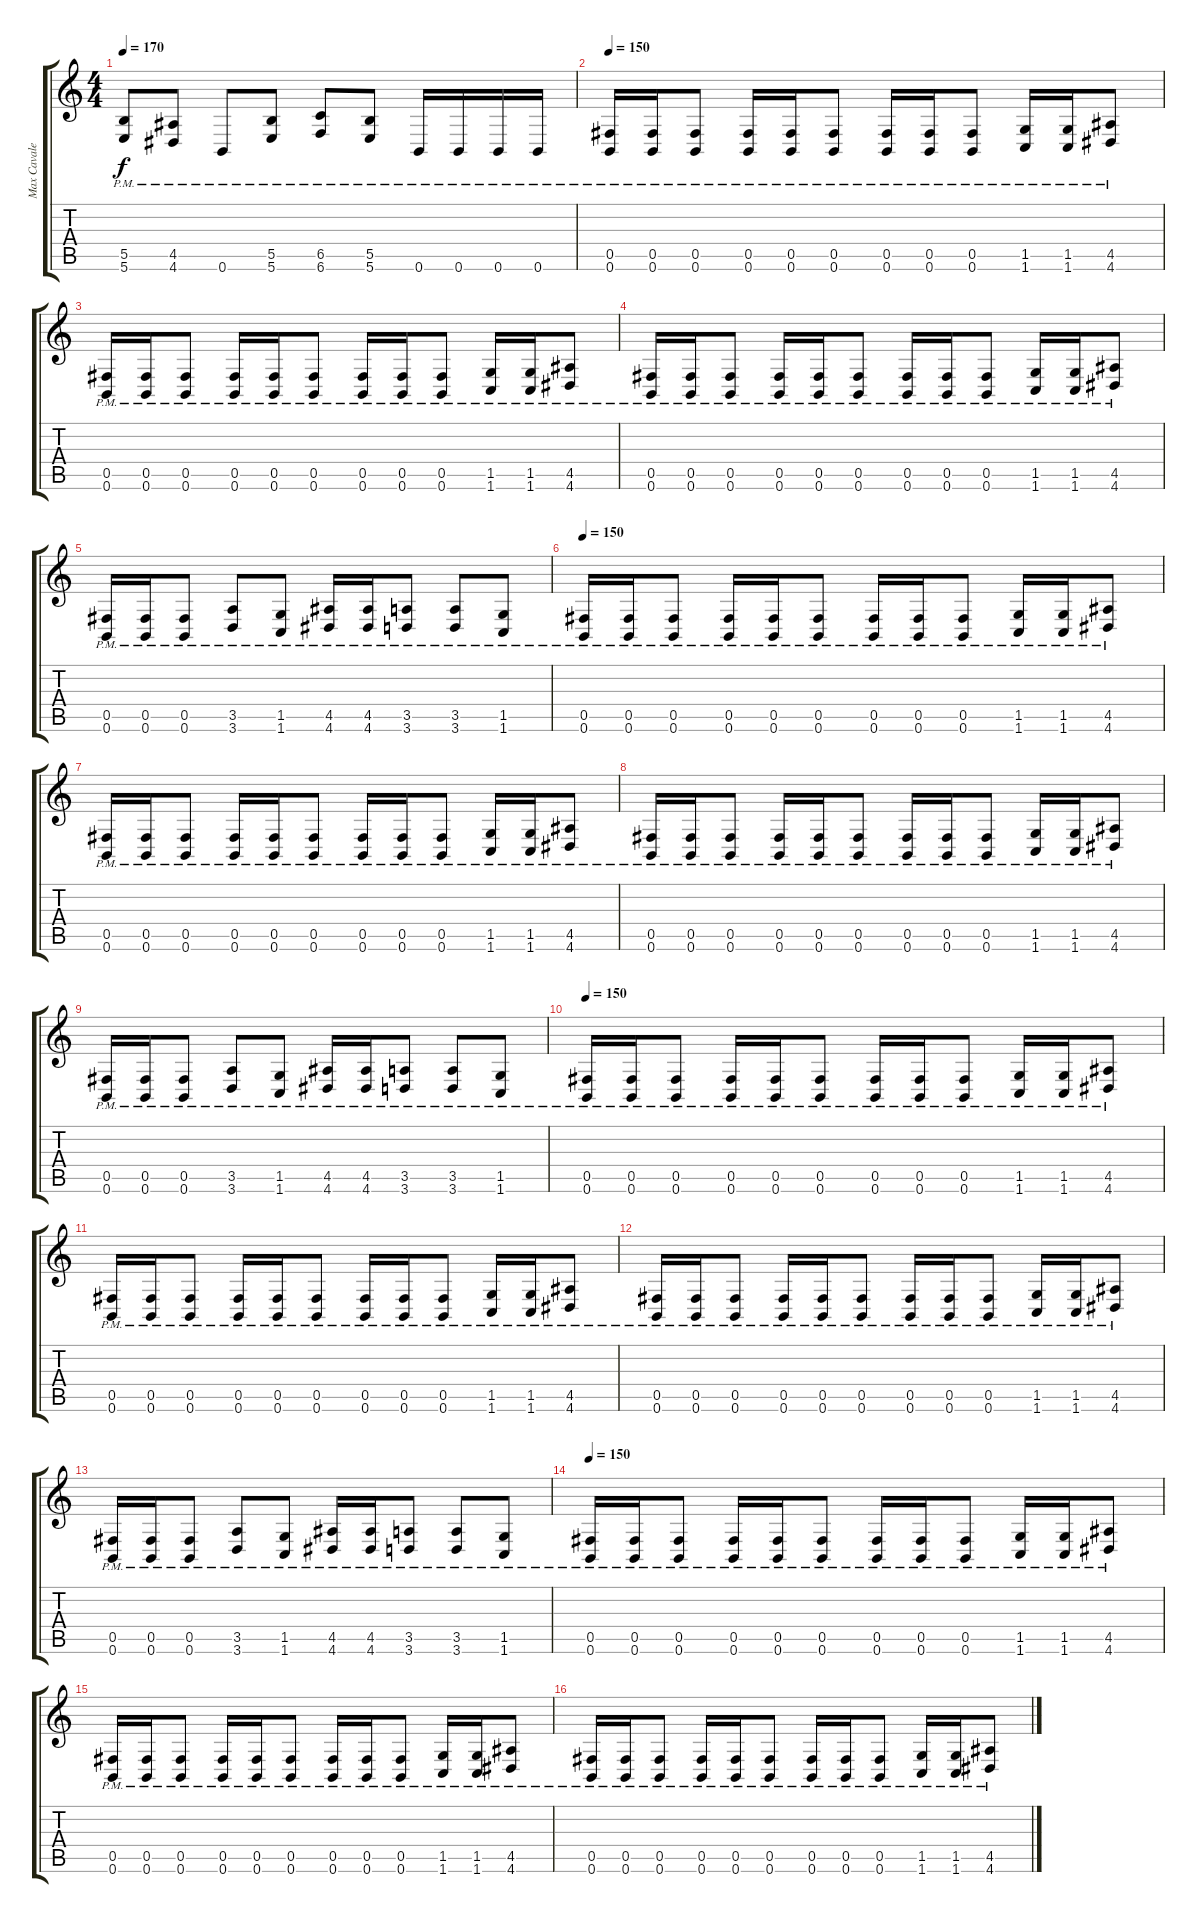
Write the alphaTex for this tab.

\track ("Max Cavalera" "Max Cavale") {instrument distortionguitar}
\staff {score tabs}
\tuning (Db4 Ab3 E3 B2 Gb2 B1) {hide}
\ts (4 4)
\tempo 170
\clef g2
\ks c
(5.5{pm} 5.6{pm}).8{dy f} (4.5{pm} 4.6{pm}).8 0.6{pm}.8 (5.5{pm} 5.6{pm}).8 (6.5{pm} 6.6{pm}).8 (5.5{pm} 5.6{pm}).8 0.6{pm}.16 0.6{pm}.16 0.6{pm}.16 0.6{pm}.16 |
\tempo 150
(0.5{pm} 0.6{pm}).16 (0.5{pm} 0.6{pm}).16 (0.5{pm} 0.6{pm}).8 (0.5{pm} 0.6{pm}).16 (0.5{pm} 0.6{pm}).16 (0.5{pm} 0.6{pm}).8 (0.5{pm} 0.6{pm}).16 (0.5{pm} 0.6{pm}).16 (0.5{pm} 0.6{pm}).8 (1.5{pm} 1.6{pm}).16 (1.5{pm} 1.6{pm}).16 (4.5{pm} 4.6{pm}).8 |
(0.5{pm} 0.6{pm}).16 (0.5{pm} 0.6{pm}).16 (0.5{pm} 0.6{pm}).8 (0.5{pm} 0.6{pm}).16 (0.5{pm} 0.6{pm}).16 (0.5{pm} 0.6{pm}).8 (0.5{pm} 0.6{pm}).16 (0.5{pm} 0.6{pm}).16 (0.5{pm} 0.6{pm}).8 (1.5{pm} 1.6{pm}).16 (1.5{pm} 1.6{pm}).16 (4.5{pm} 4.6{pm}).8 |
(0.5{pm} 0.6{pm}).16 (0.5{pm} 0.6{pm}).16 (0.5{pm} 0.6{pm}).8 (0.5{pm} 0.6{pm}).16 (0.5{pm} 0.6{pm}).16 (0.5{pm} 0.6{pm}).8 (0.5{pm} 0.6{pm}).16 (0.5{pm} 0.6{pm}).16 (0.5{pm} 0.6{pm}).8 (1.5{pm} 1.6{pm}).16 (1.5{pm} 1.6{pm}).16 (4.5{pm} 4.6{pm}).8 |
(0.5{pm} 0.6{pm}).16 (0.5{pm} 0.6{pm}).16 (0.5{pm} 0.6{pm}).8 (3.5{pm} 3.6{pm}).8 (1.5{pm} 1.6{pm}).8 (4.5{pm} 4.6{pm}).16 (4.5{pm} 4.6{pm}).16 (3.5{pm} 3.6{pm}).8 (3.5{pm} 3.6{pm}).8 (1.5{pm} 1.6{pm}).8 |
\tempo 150
(0.5{pm} 0.6{pm}).16 (0.5{pm} 0.6{pm}).16 (0.5{pm} 0.6{pm}).8 (0.5{pm} 0.6{pm}).16 (0.5{pm} 0.6{pm}).16 (0.5{pm} 0.6{pm}).8 (0.5{pm} 0.6{pm}).16 (0.5{pm} 0.6{pm}).16 (0.5{pm} 0.6{pm}).8 (1.5{pm} 1.6{pm}).16 (1.5{pm} 1.6{pm}).16 (4.5{pm} 4.6{pm}).8 |
(0.5{pm} 0.6{pm}).16 (0.5{pm} 0.6{pm}).16 (0.5{pm} 0.6{pm}).8 (0.5{pm} 0.6{pm}).16 (0.5{pm} 0.6{pm}).16 (0.5{pm} 0.6{pm}).8 (0.5{pm} 0.6{pm}).16 (0.5{pm} 0.6{pm}).16 (0.5{pm} 0.6{pm}).8 (1.5{pm} 1.6{pm}).16 (1.5{pm} 1.6{pm}).16 (4.5{pm} 4.6{pm}).8 |
(0.5{pm} 0.6{pm}).16 (0.5{pm} 0.6{pm}).16 (0.5{pm} 0.6{pm}).8 (0.5{pm} 0.6{pm}).16 (0.5{pm} 0.6{pm}).16 (0.5{pm} 0.6{pm}).8 (0.5{pm} 0.6{pm}).16 (0.5{pm} 0.6{pm}).16 (0.5{pm} 0.6{pm}).8 (1.5{pm} 1.6{pm}).16 (1.5{pm} 1.6{pm}).16 (4.5{pm} 4.6{pm}).8 |
(0.5{pm} 0.6{pm}).16 (0.5{pm} 0.6{pm}).16 (0.5{pm} 0.6{pm}).8 (3.5{pm} 3.6{pm}).8 (1.5{pm} 1.6{pm}).8 (4.5{pm} 4.6{pm}).16 (4.5{pm} 4.6{pm}).16 (3.5{pm} 3.6{pm}).8 (3.5{pm} 3.6{pm}).8 (1.5{pm} 1.6{pm}).8 |
\tempo 150
(0.5{pm} 0.6{pm}).16 (0.5{pm} 0.6{pm}).16 (0.5{pm} 0.6{pm}).8 (0.5{pm} 0.6{pm}).16 (0.5{pm} 0.6{pm}).16 (0.5{pm} 0.6{pm}).8 (0.5{pm} 0.6{pm}).16 (0.5{pm} 0.6{pm}).16 (0.5{pm} 0.6{pm}).8 (1.5{pm} 1.6{pm}).16 (1.5{pm} 1.6{pm}).16 (4.5{pm} 4.6{pm}).8 |
(0.5{pm} 0.6{pm}).16 (0.5{pm} 0.6{pm}).16 (0.5{pm} 0.6{pm}).8 (0.5{pm} 0.6{pm}).16 (0.5{pm} 0.6{pm}).16 (0.5{pm} 0.6{pm}).8 (0.5{pm} 0.6{pm}).16 (0.5{pm} 0.6{pm}).16 (0.5{pm} 0.6{pm}).8 (1.5{pm} 1.6{pm}).16 (1.5{pm} 1.6{pm}).16 (4.5{pm} 4.6{pm}).8 |
(0.5{pm} 0.6{pm}).16 (0.5{pm} 0.6{pm}).16 (0.5{pm} 0.6{pm}).8 (0.5{pm} 0.6{pm}).16 (0.5{pm} 0.6{pm}).16 (0.5{pm} 0.6{pm}).8 (0.5{pm} 0.6{pm}).16 (0.5{pm} 0.6{pm}).16 (0.5{pm} 0.6{pm}).8 (1.5{pm} 1.6{pm}).16 (1.5{pm} 1.6{pm}).16 (4.5{pm} 4.6{pm}).8 |
(0.5{pm} 0.6{pm}).16 (0.5{pm} 0.6{pm}).16 (0.5{pm} 0.6{pm}).8 (3.5{pm} 3.6{pm}).8 (1.5{pm} 1.6{pm}).8 (4.5{pm} 4.6{pm}).16 (4.5{pm} 4.6{pm}).16 (3.5{pm} 3.6{pm}).8 (3.5{pm} 3.6{pm}).8 (1.5{pm} 1.6{pm}).8 |
\tempo 150
(0.5{pm} 0.6{pm}).16 (0.5{pm} 0.6{pm}).16 (0.5{pm} 0.6{pm}).8 (0.5{pm} 0.6{pm}).16 (0.5{pm} 0.6{pm}).16 (0.5{pm} 0.6{pm}).8 (0.5{pm} 0.6{pm}).16 (0.5{pm} 0.6{pm}).16 (0.5{pm} 0.6{pm}).8 (1.5{pm} 1.6{pm}).16 (1.5{pm} 1.6{pm}).16 (4.5{pm} 4.6{pm}).8 |
(0.5{pm} 0.6{pm}).16 (0.5{pm} 0.6{pm}).16 (0.5{pm} 0.6{pm}).8 (0.5{pm} 0.6{pm}).16 (0.5{pm} 0.6{pm}).16 (0.5{pm} 0.6{pm}).8 (0.5{pm} 0.6{pm}).16 (0.5{pm} 0.6{pm}).16 (0.5{pm} 0.6{pm}).8 (1.5{pm} 1.6{pm}).16 (1.5{pm} 1.6{pm}).16 (4.5{pm} 4.6{pm}).8 |
(0.5{pm} 0.6{pm}).16 (0.5{pm} 0.6{pm}).16 (0.5{pm} 0.6{pm}).8 (0.5{pm} 0.6{pm}).16 (0.5{pm} 0.6{pm}).16 (0.5{pm} 0.6{pm}).8 (0.5{pm} 0.6{pm}).16 (0.5{pm} 0.6{pm}).16 (0.5{pm} 0.6{pm}).8 (1.5{pm} 1.6{pm}).16 (1.5{pm} 1.6{pm}).16 (4.5{pm} 4.6{pm}).8
